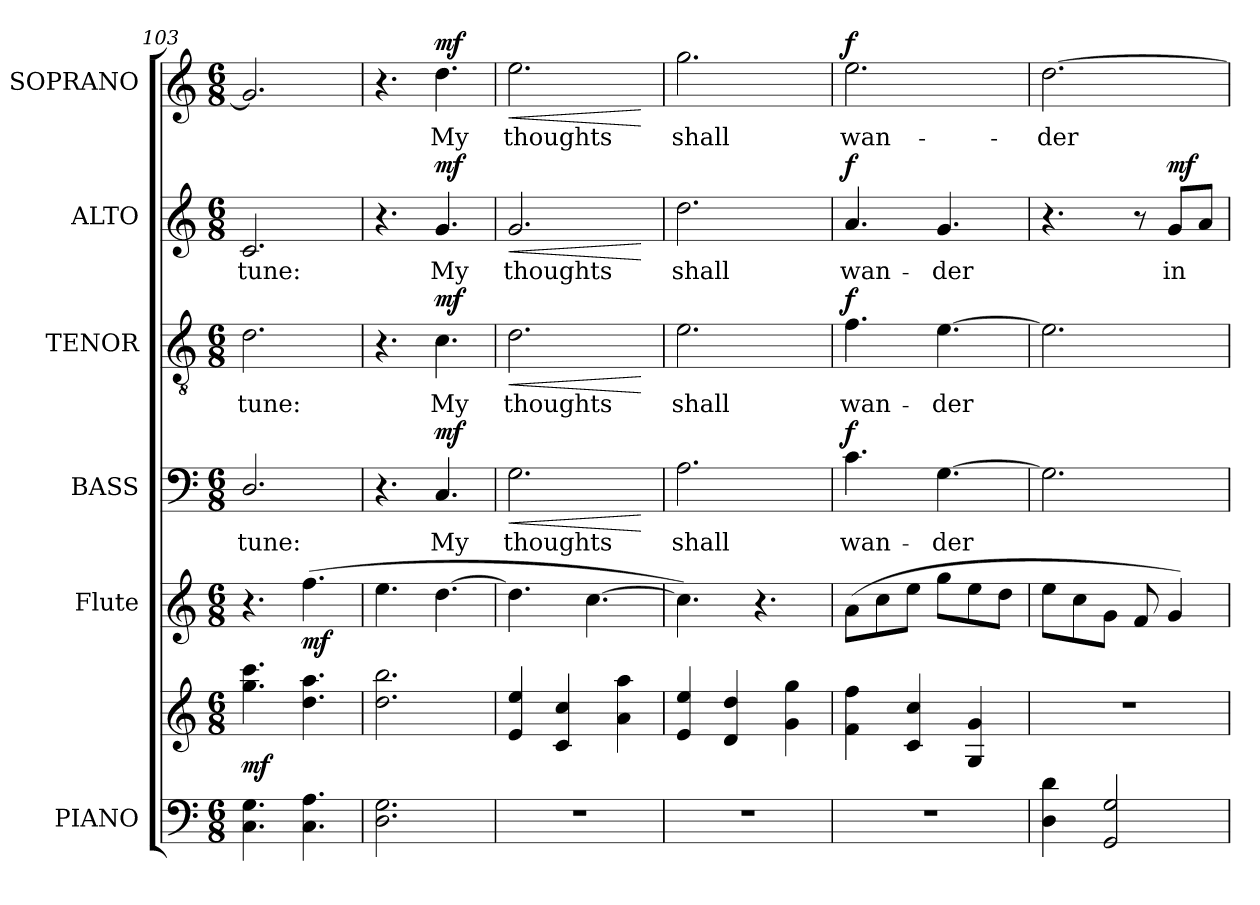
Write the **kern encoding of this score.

**kern	**kern	**dynam	**kern	**dynam	**kern	**text	**dynam	**kern	**text	**dynam	**kern	**text	**dynam	**kern	**text	**dynam
*part6	*part6	*part6	*part5	*part5	*part4	*part4	*part4	*part3	*part3	*part3	*part2	*part2	*part2	*part1	*part1	*part1
*staff7	*staff6	*staff6/7	*staff5	*staff5	*staff4	*staff4	*staff4	*staff3	*staff3	*staff3	*staff2	*staff2	*staff2	*staff1	*staff1	*staff1
*I"PIANO	*	*	*I"Flute	*	*I"BASS	*	*	*I"TENOR	*	*	*I"ALTO	*	*	*I"SOPRANO	*	*
*I'PNO.	*	*	*I'Fl.	*	*I'B.	*	*	*I'T.	*	*	*I'A.	*	*	*I'S.	*	*
*clefF4	*clefG2	*	*clefG2	*	*clefF4	*	*	*clefGv2	*	*	*clefG2	*	*	*clefG2	*	*
*	*	*	*	*	*	*	*	*ITrd7c12	*	*	*	*	*	*	*	*
*k[]	*k[]	*	*k[]	*	*k[]	*	*	*k[]	*	*	*k[]	*	*	*k[]	*	*
*C:	*C:	*	*C:	*	*C:	*	*	*C:	*	*	*C:	*	*	*C:	*	*
*M6/8	*M6/8	*	*M6/8	*	*M6/8	*	*	*M6/8	*	*	*M6/8	*	*	*M6/8	*	*
=103	=103	=103	=103	=103	=103	=103	=103	=103	=103	=103	=103	=103	=103	=103	=103	=103
!	!	!	!	!	!	!LO:LY:b:color=#000000	!	!	!	!	!	!	!	!	!	!
!	!	!	!	!	!	!	!	!	!LO:LY:b:color=#000000	!	!	!	!	!	!	!
!	!	!	!	!	!	!	!	!	!	!	!	!LO:LY:b:color=#000000	!	!	!	!
4.Ci\ 4.Gi	4.ggi\ 4.ccci	mf	4.r	.	2.Di/	tune:	.	2.Di\	tune:	.	2.ci/	tune:	.	2.gi/]	.	.
4.Ci\ 4.Ai	4.ddi\ 4.aai	.	(4.ffi\	mf	.	.	.	.	.	.	.	.	.	.	.	.
=104	=104	=104	=104	=104	=104	=104	=104	=104	=104	=104	=104	=104	=104	=104	=104	=104
2.Di\ 2.Gi	2.ddi\ 2.bbi	.	4.eei\	.	4.r	.	.	4.r	.	.	4.r	.	.	4.r	.	.
!	!	!	!	!	!	!LO:LY:b:color=#000000	!	!	!	!	!	!	!	!	!	!
!	!	!	!	!	!	!	!	!	!LO:LY:b:color=#000000	!	!	!	!	!	!	!
!	!	!	!	!	!	!	!	!	!	!	!	!LO:LY:b:color=#000000	!	!	!	!
!	!	!	!	!	!	!	!	!	!	!	!	!	!	!	!LO:LY:b:color=#000000	!
.	.	.	[>4.ddi\	.	4.Ci/	My	mf	4.Ci\	My	mf	4.gi/	My	mf	4.ddi\	My	mf
=105	=105	=105	=105	=105	=105	=105	=105	=105	=105	=105	=105	=105	=105	=105	=105	=105
!LO:N:vis=1	!	!	!	!	!	!	!	!	!	!	!	!	!	!	!	!
!	!	!	!	!	!	!LO:LY:b:color=#000000	!LO:HP:b	!	!	!	!	!	!	!	!	!
!	!	!	!	!	!	!	!	!	!LO:LY:b:color=#000000	!LO:HP:b	!	!	!	!	!	!
!	!	!	!	!	!	!	!	!	!	!	!	!LO:LY:b:color=#000000	!LO:HP:b	!	!	!
!	!	!	!	!	!	!	!	!	!	!	!	!	!	!	!LO:LY:b:color=#000000	!LO:HP:b
2.r	4ei/ 4eei	.	4.ddi\]	.	2.Gi\	thoughts	<	2.Di\	thoughts	<	2.gi/	thoughts	<	2.eei\	thoughts	<
.	4ci/ 4cci	.	.	.	.	.	.	.	.	.	.	.	.	.	.	.
.	.	.	[>4.cci\	.	.	.	.	.	.	.	.	.	.	.	.	.
.	4ai\ 4aai	.	.	.	.	.	.	.	.	.	.	.	.	.	.	.
.	.	.	.	.	.	.	[	.	.	[	.	.	[	.	.	[
=106	=106	=106	=106	=106	=106	=106	=106	=106	=106	=106	=106	=106	=106	=106	=106	=106
!LO:N:vis=1	!	!	!	!	!	!	!	!	!	!	!	!	!	!	!	!
!	!	!	!	!	!	!LO:LY:b:color=#000000	!	!	!	!	!	!	!	!	!	!
!	!	!	!	!	!	!	!	!	!LO:LY:b:color=#000000	!	!	!	!	!	!	!
!	!	!	!	!	!	!	!	!	!	!	!	!LO:LY:b:color=#000000	!	!	!	!
!	!	!	!	!	!	!	!	!	!	!	!	!	!	!	!LO:LY:b:color=#000000	!
2.r	4ei/ 4eei	.	4.cci\])	.	2.Ai\	shall	.	2.Ei\	shall	.	2.ddi\	shall	.	2.ggi\	shall	.
.	4di/ 4ddi	.	.	.	.	.	.	.	.	.	.	.	.	.	.	.
.	.	.	4.r	.	.	.	.	.	.	.	.	.	.	.	.	.
.	4gi\ 4ggi	.	.	.	.	.	.	.	.	.	.	.	.	.	.	.
=107	=107	=107	=107	=107	=107	=107	=107	=107	=107	=107	=107	=107	=107	=107	=107	=107
!LO:N:vis=1	!	!	!	!	!	!	!	!	!	!	!	!	!	!	!	!
!	!	!	!	!	!	!LO:LY:b:color=#000000	!	!	!	!	!	!	!	!	!	!
!	!	!	!	!	!	!	!	!	!LO:LY:b:color=#000000	!	!	!	!	!	!	!
!	!	!	!	!	!	!	!	!	!	!	!	!LO:LY:b:color=#000000	!	!	!	!
!	!	!	!	!	!	!	!	!	!	!	!	!	!	!	!LO:LY:b:color=#000000	!
2.r	4fi\ 4ffi	.	(8ai\L	.	4.ci\	wan-	f	4.Fi\	wan-	f	4.ai/	wan-	f	2.eei\	wan-	f
.	.	.	8cci\	.	.	.	.	.	.	.	.	.	.	.	.	.
.	4ci/ 4cci	.	8eei\J	.	.	.	.	.	.	.	.	.	.	.	.	.
!	!	!	!	!	!	!LO:LY:b:color=#000000	!	!	!	!	!	!	!	!	!	!
!	!	!	!	!	!	!	!	!	!LO:LY:b:color=#000000	!	!	!	!	!	!	!
!	!	!	!	!	!	!	!	!	!	!	!	!LO:LY:b:color=#000000	!	!	!	!
.	.	.	8ggi\L	.	[>4.Gi\	-der	.	[>4.Ei\	-der	.	4.gi/	-der	.	.	.	.
.	4Gi/ 4gi	.	8eei\	.	.	.	.	.	.	.	.	.	.	.	.	.
.	.	.	8ddi\J	.	.	.	.	.	.	.	.	.	.	.	.	.
!!LO:PB:g=z
=108	=108	=108	=108	=108	=108	=108	=108	=108	=108	=108	=108	=108	=108	=108	=108	=108
!	!LO:N:vis=1	!	!	!	!	!	!	!	!	!	!	!	!	!	!	!
!	!	!	!	!	!	!	!	!	!	!	!	!	!	!	!LO:LY:b:color=#000000	!
4Di\ 4di	2.r	.	8eei\L	.	2.Gi\]	.	.	2.Ei\]	.	.	4.r	.	.	[>2.ddi\	-der	.
.	.	.	8cci\	.	.	.	.	.	.	.	.	.	.	.	.	.
2GGi/ 2Gi	.	.	8gi\J	.	.	.	.	.	.	.	.	.	.	.	.	.
.	.	.	8fi/	.	.	.	.	.	.	.	8r	.	.	.	.	.
!	!	!	!	!	!	!	!	!	!	!	!	!LO:LY:b:color=#000000	!	!	!	!
.	.	.	4gi/)	.	.	.	.	.	.	.	8gi/L	in	mf	.	.	.
.	.	.	.	.	.	.	.	.	.	.	8ai/J	.	.	.	.	.
=	=	=	=	=	=	=	=	=	=	=	=	=	=	=	=	=
*-	*-	*-	*-	*-	*-	*-	*-	*-	*-	*-	*-	*-	*-	*-	*-	*-
